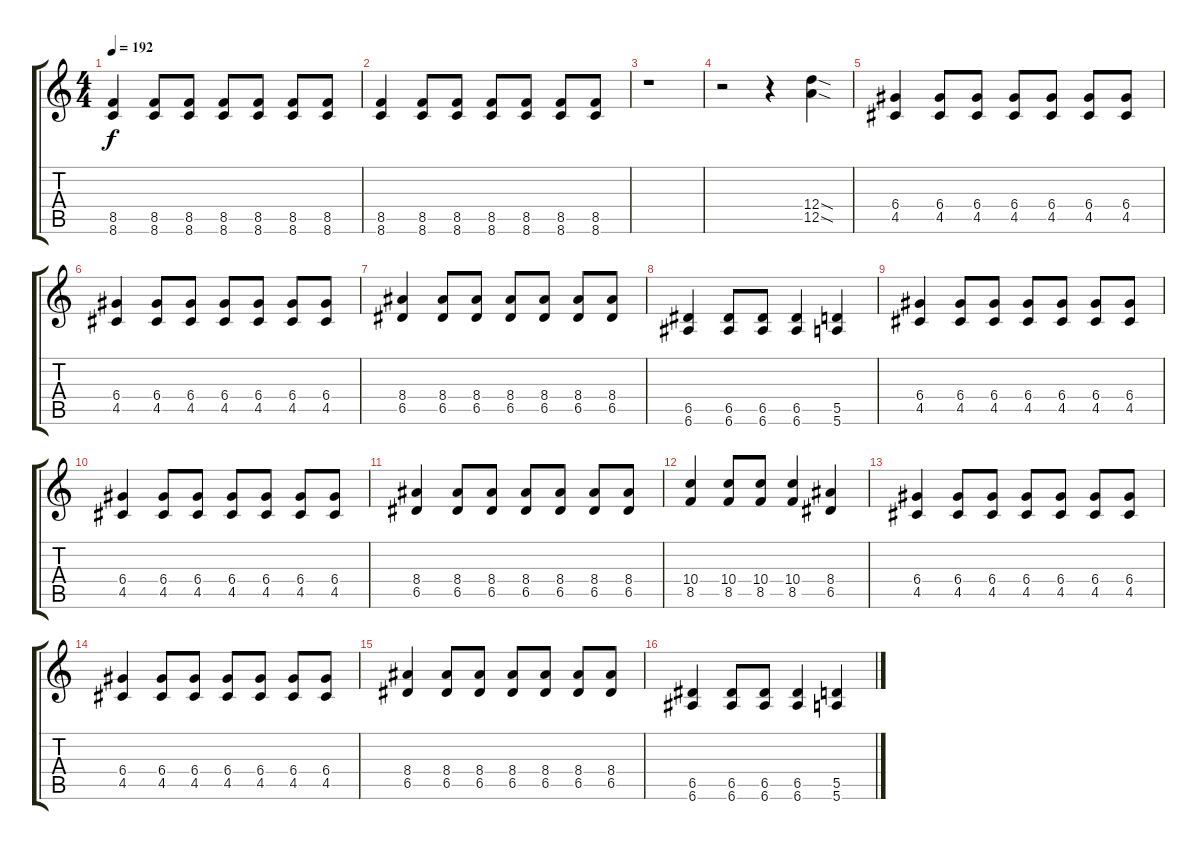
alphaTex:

\track "" {instrument distortionguitar}
\staff {score tabs}
\tuning (E4 B3 G3 D3 A2 E2) {hide}
\ts (4 4)
\tempo 192
\clef g2
\ks c
(8.5 8.6).4{txt "" dy f} (8.5 8.6).8 (8.5 8.6).8 (8.5 8.6).8 (8.5 8.6).8 (8.5 8.6).8 (8.5 8.6).8 |
(8.5 8.6).4 (8.5 8.6).8 (8.5 8.6).8 (8.5 8.6).8 (8.5 8.6).8 (8.5 8.6).8 (8.5 8.6).8 |
r.1{txt ""} |
r.2{txt ""} r.4 (12.4{sod} 12.5{sod}).4 |
(6.4 4.5).4 (6.4 4.5).8 (6.4 4.5).8 (6.4 4.5).8 (6.4 4.5).8 (6.4 4.5).8 (6.4 4.5).8 |
(6.4 4.5).4{txt ""} (6.4 4.5).8 (6.4 4.5).8 (6.4 4.5).8 (6.4 4.5).8 (6.4 4.5).8 (6.4 4.5).8 |
(8.4 6.5).4 (8.4 6.5).8 (8.4 6.5).8 (8.4 6.5).8 (8.4 6.5).8 (8.4 6.5).8 (8.4 6.5).8 |
(6.5 6.6).4 (6.5 6.6).8 (6.5 6.6).8{txt ""} (6.5 6.6).4 (5.5 5.6).4 |
(6.4 4.5).4 (6.4 4.5).8 (6.4 4.5).8 (6.4 4.5).8 (6.4 4.5).8 (6.4 4.5).8 (6.4 4.5).8 |
(6.4 4.5).4{txt ""} (6.4 4.5).8 (6.4 4.5).8 (6.4 4.5).8 (6.4 4.5).8 (6.4 4.5).8 (6.4 4.5).8 |
(8.4 6.5).4 (8.4 6.5).8 (8.4 6.5).8 (8.4 6.5).8 (8.4 6.5).8 (8.4 6.5).8 (8.4 6.5).8 |
(10.4 8.5).4 (10.4 8.5).8 (10.4 8.5).8{txt ""} (10.4 8.5).4 (8.4 6.5).4 |
(6.4 4.5).4 (6.4 4.5).8 (6.4 4.5).8 (6.4 4.5).8 (6.4 4.5).8 (6.4 4.5).8 (6.4 4.5).8 |
(6.4 4.5).4{txt ""} (6.4 4.5).8 (6.4 4.5).8 (6.4 4.5).8 (6.4 4.5).8 (6.4 4.5).8 (6.4 4.5).8 |
(8.4 6.5).4 (8.4 6.5).8 (8.4 6.5).8 (8.4 6.5).8 (8.4 6.5).8 (8.4 6.5).8 (8.4 6.5).8 |
(6.5 6.6).4 (6.5 6.6).8 (6.5 6.6).8 (6.5 6.6).4{txt ""} (5.5 5.6).4
